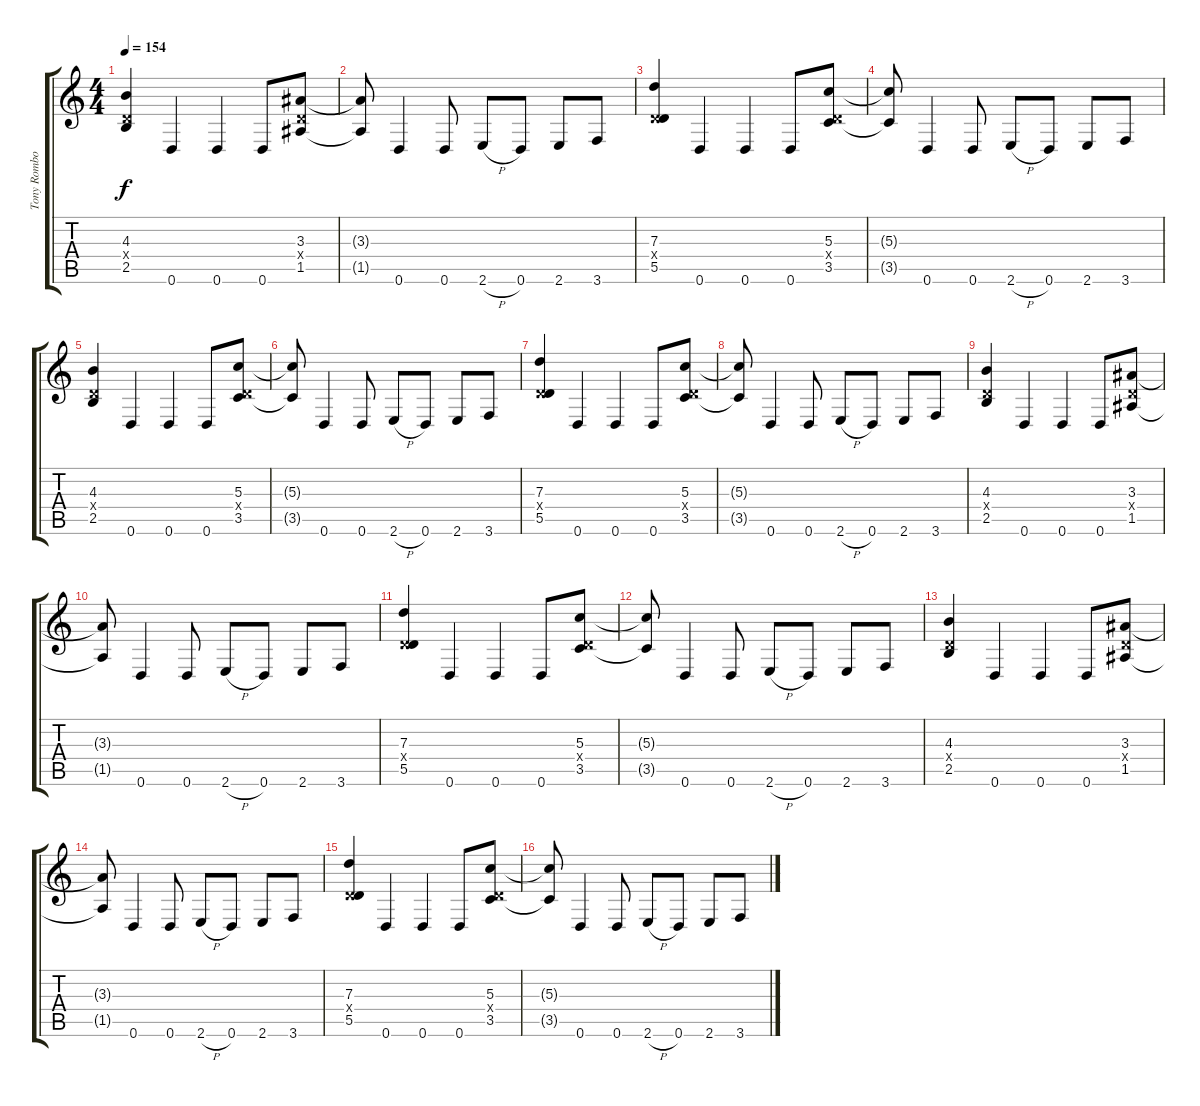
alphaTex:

\track ("Tony Rombola" "Tony Rombo") {instrument distortionguitar}
\staff {score tabs}
\tuning (E4 B3 G3 D3 A2 D2) {hide}
\ts (4 4)
\tempo 154
\clef g2
\ks c
(4.3 0.4{x} 2.5).4{dy f} 0.6.4 0.6.4 0.6.8 (3.3 0.4{x} 1.5).8 |
(3.3{t} 1.5{t}).8 0.6.4 0.6.8 2.6{h}.8 0.6.8 2.6.8 3.6.8 |
(7.3 0.4{x} 5.5).4 0.6.4 0.6.4 0.6.8 (5.3 0.4{x} 3.5).8 |
(5.3{t} 3.5{t}).8 0.6.4 0.6.8 2.6{h}.8 0.6.8 2.6.8 3.6.8 |
(4.3 0.4{x} 2.5).4 0.6.4 0.6.4 0.6.8 (5.3 0.4{x} 3.5).8 |
(5.3{t} 3.5{t}).8 0.6.4 0.6.8 2.6{h}.8 0.6.8 2.6.8 3.6.8 |
(7.3 0.4{x} 5.5).4 0.6.4 0.6.4 0.6.8 (5.3 0.4{x} 3.5).8 |
(5.3{t} 3.5{t}).8 0.6.4 0.6.8 2.6{h}.8 0.6.8 2.6.8 3.6.8 |
(4.3 0.4{x} 2.5).4 0.6.4 0.6.4 0.6.8 (3.3 0.4{x} 1.5).8 |
(3.3{t} 1.5{t}).8 0.6.4 0.6.8 2.6{h}.8 0.6.8 2.6.8 3.6.8 |
(7.3 0.4{x} 5.5).4 0.6.4 0.6.4 0.6.8 (5.3 0.4{x} 3.5).8 |
(5.3{t} 3.5{t}).8 0.6.4 0.6.8 2.6{h}.8 0.6.8 2.6.8 3.6.8 |
(4.3 0.4{x} 2.5).4 0.6.4 0.6.4 0.6.8 (3.3 0.4{x} 1.5).8 |
(3.3{t} 1.5{t}).8 0.6.4 0.6.8 2.6{h}.8 0.6.8 2.6.8 3.6.8 |
(7.3 0.4{x} 5.5).4 0.6.4 0.6.4 0.6.8 (5.3 0.4{x} 3.5).8 |
(5.3{t} 3.5{t}).8 0.6.4 0.6.8 2.6{h}.8 0.6.8 2.6.8 3.6.8
